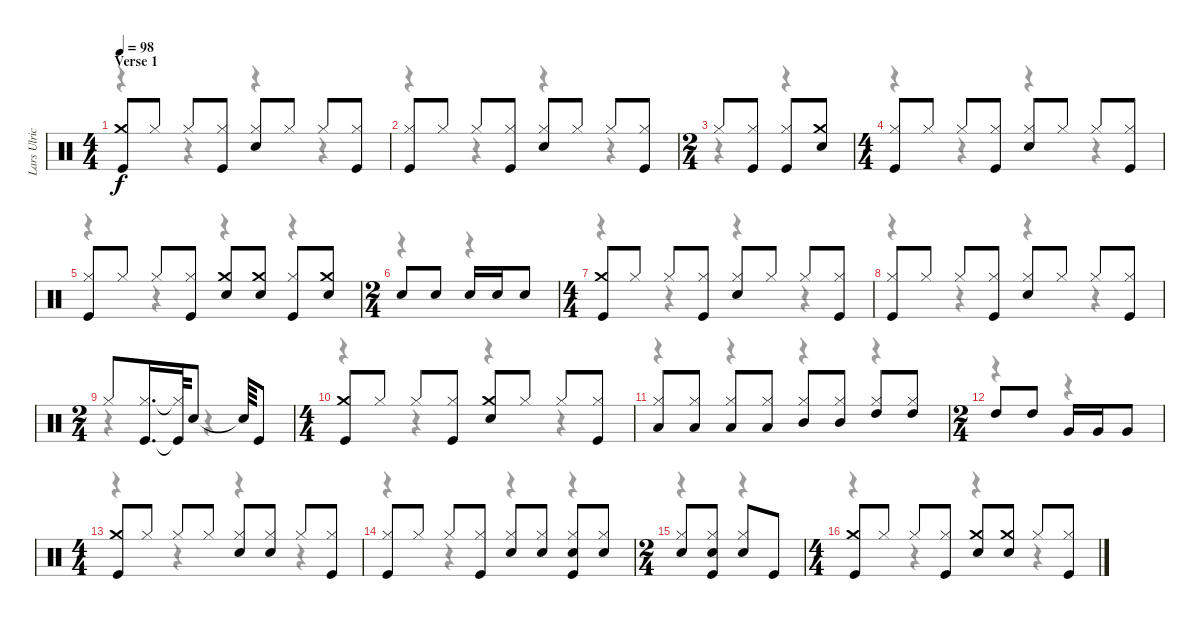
\track ("Lars Ulrich" "Lars Ulric") {instrument percussion}
\staff {score}
\articulation defaults
\voice
\ts (4 4)
\section ("" "Verse 1")
\tempo 98
\clef neutral
\ks c
("Kick (hit)" "Crash medium (hit)").8{dy f} "Hi-Hat (closed)".8 "Hi-Hat (closed)".8 ("Kick (hit)" "Hi-Hat (closed)").8 ("Snare (hit) 2" "Hi-Hat (closed)").8 "Hi-Hat (closed)".8 "Hi-Hat (closed)".8 ("Kick (hit)" "Hi-Hat (closed)").8 |
("Kick (hit)" "Hi-Hat (closed)").8 "Hi-Hat (closed)".8 "Hi-Hat (closed)".8 ("Kick (hit)" "Hi-Hat (closed)").8 ("Hi-Hat (closed)" "Snare (hit) 2").8 "Hi-Hat (closed)".8 "Hi-Hat (closed)".8 ("Kick (hit)" "Hi-Hat (closed)").8 |
\ts (2 4)
"Hi-Hat (closed)".8 ("Hi-Hat (closed)" "Kick (hit)").8 ("Hi-Hat (closed)" "Kick (hit)").8 ("Crash medium (hit)" "Snare (hit) 2").8 |
\ts (4 4)
("Kick (hit)" "Hi-Hat (closed)").8 "Hi-Hat (closed)".8 "Hi-Hat (closed)".8 ("Kick (hit)" "Hi-Hat (closed)").8 ("Hi-Hat (closed)" "Snare (hit) 2").8 "Hi-Hat (closed)".8 "Hi-Hat (closed)".8 ("Kick (hit)" "Hi-Hat (closed)").8 |
("Hi-Hat (closed)" "Kick (hit)").8 "Hi-Hat (closed)".8 "Hi-Hat (closed)".8 ("Hi-Hat (closed)" "Kick (hit)").8 ("Crash medium (hit)" "Snare (hit) 2").8 ("Crash medium (hit)" "Snare (hit) 2").8 ("Hi-Hat (closed)" "Kick (hit)").8 ("Crash medium (hit)" "Snare (hit) 2").8 |
\ts (2 4)
"Snare (hit) 2".8 "Snare (hit) 2".8 "Snare (hit) 2".16 "Snare (hit) 2".16 "Snare (hit) 2".8 |
\ts (4 4)
("Kick (hit)" "Crash medium (hit)").8 "Hi-Hat (closed)".8 "Hi-Hat (closed)".8 ("Kick (hit)" "Hi-Hat (closed)").8 ("Snare (hit) 2" "Hi-Hat (closed)").8 "Hi-Hat (closed)".8 "Hi-Hat (closed)".8 ("Kick (hit)" "Hi-Hat (closed)").8 |
("Kick (hit)" "Hi-Hat (closed)").8 "Hi-Hat (closed)".8 "Hi-Hat (closed)".8 ("Kick (hit)" "Hi-Hat (closed)").8 ("Hi-Hat (closed)" "Snare (hit) 2").8 "Hi-Hat (closed)".8 "Hi-Hat (closed)".8 ("Kick (hit)" "Hi-Hat (closed)").8 |
\ts (2 4)
"Hi-Hat (closed)".8 ("Kick (hit)" "Hi-Hat (closed)").16{d} ("Kick (hit)"{t} "Hi-Hat (closed)"{t}).64 "Snare (hit) 2".8 "Snare (hit) 2"{t}.64 "Kick (hit)".8 |
\ts (4 4)
("Crash medium (hit)" "Kick (hit)").8 "Hi-Hat (closed)".8 "Hi-Hat (closed)".8 ("Kick (hit)" "Hi-Hat (closed)").8 ("Crash medium (hit)" "Snare (hit) 2").8 "Hi-Hat (closed)".8 "Hi-Hat (closed)".8 ("Kick (hit)" "Hi-Hat (closed)").8 |
("Low Tom (hit)" "Hi-Hat (closed)").8 ("Low Tom (hit)" "Hi-Hat (closed)").8 ("Low Tom (hit)" "Hi-Hat (closed)").8 ("Low Tom (hit)" "Hi-Hat (closed)").8 ("Mid Tom (hit)" "Hi-Hat (closed)").8 ("Mid Tom (hit)" "Hi-Hat (closed)").8 ("High Tom (hit)" "Hi-Hat (closed)").8 ("High Tom (hit)" "Hi-Hat (closed)").8 |
\ts (2 4)
"High Tom (hit)".8 "High Tom (hit)".8 "Very Low Tom (hit)".16 "Very Low Tom (hit)".16 "Very Low Tom (hit)".8 |
\ts (4 4)
("Crash medium (hit)" "Kick (hit)").8 "Hi-Hat (closed)".8 "Hi-Hat (closed)".8 "Hi-Hat (closed)".8 ("Hi-Hat (closed)" "Snare (hit) 2").8 ("Snare (hit) 2" "Hi-Hat (closed)").8 "Hi-Hat (closed)".8 ("Kick (hit)" "Hi-Hat (closed)").8 |
("Hi-Hat (closed)" "Kick (hit)").8 "Hi-Hat (closed)".8 "Hi-Hat (closed)".8 ("Hi-Hat (closed)" "Kick (hit)").8 ("Snare (hit) 2" "Hi-Hat (closed)").8 ("Snare (hit) 2" "Hi-Hat (closed)").8 ("Snare (hit) 2" "Hi-Hat (closed)" "Kick (hit)").8 ("Snare (hit) 2" "Hi-Hat (closed)").8 |
\ts (2 4)
("Snare (hit) 2" "Hi-Hat (closed)").8 ("Kick (hit)" "Snare (hit) 2" "Hi-Hat (closed)").8 ("Hi-Hat (closed)" "Snare (hit) 2").8 "Kick (hit)".8 |
\ts (4 4)
("Crash medium (hit)" "Kick (hit)").8 "Hi-Hat (closed)".8 "Hi-Hat (closed)".8 ("Kick (hit)" "Hi-Hat (closed)").8 ("Crash medium (hit)" "Snare (hit) 2").8 ("Crash medium (hit)" "Snare (hit) 2").8 "Hi-Hat (closed)".8 ("Kick (hit)" "Hi-Hat (closed)").8
\voice
\clef neutral
\ottava regular
\simile none
\ks c
r.4{dy f} r.4 r.4 r.4 |
r.4 r.4 r.4 r.4 |
r.4 r.4 |
r.4 r.4 r.4 r.4 |
r.4 r.4 r.4 r.4 |
r.4 r.4 |
r.4 r.4 r.4 r.4 |
r.4 r.4 r.4 r.4 |
r.4 r.4 |
r.4 r.4 r.4 r.4 |
r.4 r.4 r.4 r.4 |
r.4 r.4 |
r.4 r.4 r.4 r.4 |
r.4 r.4 r.4 r.4 |
r.4 r.4 |
r.4 r.4 r.4 r.4
